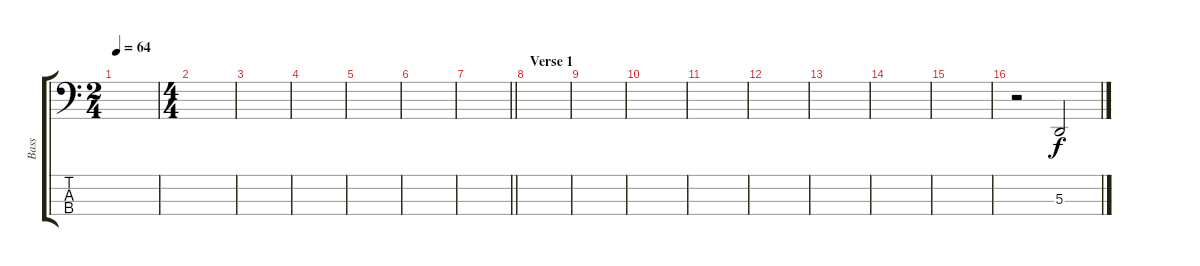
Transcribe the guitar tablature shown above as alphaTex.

\track ("Bass" "Bass") {instrument choiraahs}
\staff {score tabs}
\tuning (G2 D2 A1 E1) {hide}
\ts (2 4)
\tempo 64
\clef f4
\ks c
|
\ts (4 4)
|
|
|
|
|
\barLineRight lightlight
|
\section ("" "Verse 1")
|
|
|
|
|
|
|
|
r.2 5.3.2
